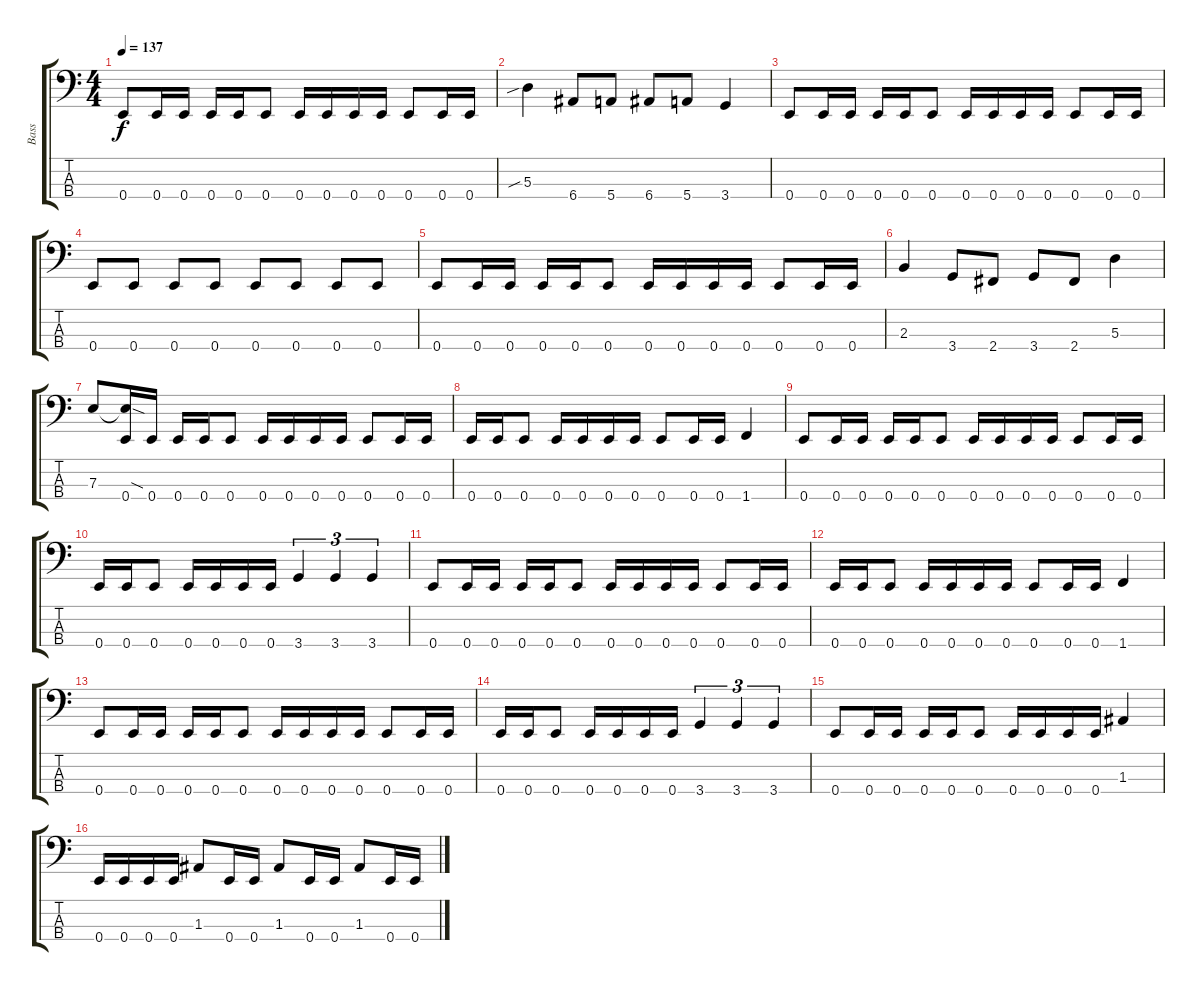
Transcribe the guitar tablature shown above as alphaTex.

\track ("Bass" "Bass") {instrument electricbassfinger}
\staff {score tabs}
\tuning (G2 D2 A1 E1) {hide}
\ts (4 4)
\tempo 137
\clef f4
\ks c
0.4.8{dy f} 0.4.16 0.4.16 0.4.16 0.4.16 0.4.8 0.4.16 0.4.16 0.4.16 0.4.16 0.4.8 0.4.16 0.4.16 |
5.3{sib}.4 6.4.8 5.4.8 6.4.8 5.4.8 3.4.4 |
0.4.8 0.4.16 0.4.16 0.4.16 0.4.16 0.4.8 0.4.16 0.4.16 0.4.16 0.4.16 0.4.8 0.4.16 0.4.16 |
0.4.8 0.4.8 0.4.8 0.4.8 0.4.8 0.4.8 0.4.8 0.4.8 |
0.4.8 0.4.16 0.4.16 0.4.16 0.4.16 0.4.8 0.4.16 0.4.16 0.4.16 0.4.16 0.4.8 0.4.16 0.4.16 |
2.3.4 3.4.8 2.4.8 3.4.8 2.4.8 5.3.4 |
7.3.8 (7.3{sod t} 0.4).16 0.4.16 0.4.16 0.4.16 0.4.8 0.4.16 0.4.16 0.4.16 0.4.16 0.4.8 0.4.16 0.4.16 |
0.4.16 0.4.16 0.4.8 0.4.16 0.4.16 0.4.16 0.4.16 0.4.8 0.4.16 0.4.16 1.4.4 |
0.4.8 0.4.16 0.4.16 0.4.16 0.4.16 0.4.8 0.4.16 0.4.16 0.4.16 0.4.16 0.4.8 0.4.16 0.4.16 |
0.4.16 0.4.16 0.4.8 0.4.16 0.4.16 0.4.16 0.4.16 3.4.4{tu (3 2)} 3.4.4{tu (3 2)} 3.4.4{tu (3 2)} |
0.4.8 0.4.16 0.4.16 0.4.16 0.4.16 0.4.8 0.4.16 0.4.16 0.4.16 0.4.16 0.4.8 0.4.16 0.4.16 |
0.4.16 0.4.16 0.4.8 0.4.16 0.4.16 0.4.16 0.4.16 0.4.8 0.4.16 0.4.16 1.4.4 |
0.4.8 0.4.16 0.4.16 0.4.16 0.4.16 0.4.8 0.4.16 0.4.16 0.4.16 0.4.16 0.4.8 0.4.16 0.4.16 |
0.4.16 0.4.16 0.4.8 0.4.16 0.4.16 0.4.16 0.4.16 3.4.4{tu (3 2)} 3.4.4{tu (3 2)} 3.4.4{tu (3 2)} |
0.4.8 0.4.16 0.4.16 0.4.16 0.4.16 0.4.8 0.4.16 0.4.16 0.4.16 0.4.16 1.3.4 |
0.4.16 0.4.16 0.4.16 0.4.16 1.3.8 0.4.16 0.4.16 1.3.8 0.4.16 0.4.16 1.3.8 0.4.16 0.4.16
